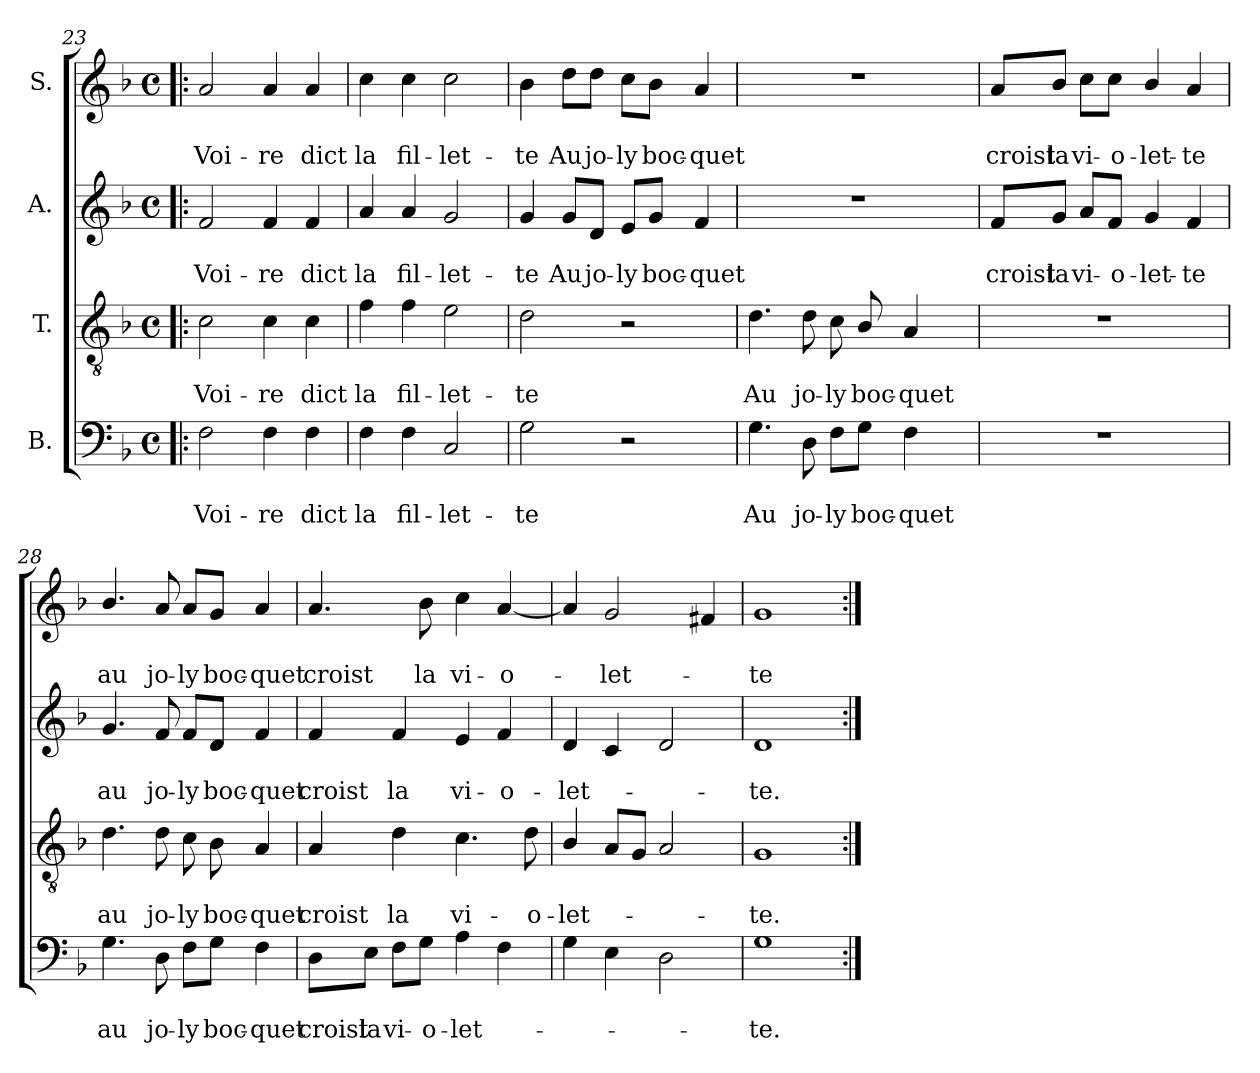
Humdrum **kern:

**kern	**text	**text	**kern	**text	**text	**kern	**text	**text	**kern	**text	**text
*part4	*part4	*part4	*part3	*part3	*part3	*part2	*part2	*part2	*part1	*part1	*part1
*staff4	*staff4	*staff4	*staff3	*staff3	*staff3	*staff2	*staff2	*staff2	*staff1	*staff1	*staff1
*I"B.	*	*	*I"T.	*	*	*I"A.	*	*	*I"S.	*	*
*clefF4	*	*	*clefGv2	*	*	*clefG2	*	*	*clefG2	*	*
*k[b-]	*	*	*k[b-]	*	*	*k[b-]	*	*	*k[b-]	*	*
*F:	*	*	*F:	*	*	*F:	*	*	*F:	*	*
*M4/4	*	*	*M4/4	*	*	*M4/4	*	*	*M4/4	*	*
*met(c)	*	*	*met(c)	*	*	*met(c)	*	*	*met(c)	*	*
=23!|:	=23!|:	=23!|:	=23!|:	=23!|:	=23!|:	=23!|:	=23!|:	=23!|:	=23!|:	=23!|:	=23!|:
2F\	.	Voi-	2c\	.	Voi-	2f/	.	Voi-	2a/	.	Voi-
4F\	.	-re	4c\	.	-re	4f/	.	-re	4a/	.	-re
4F\	.	dict	4c\	.	dict	4f/	.	dict	4a/	.	dict
=24	=24	=24	=24	=24	=24	=24	=24	=24	=24	=24	=24
4F\	.	la	4f\	.	la	4a/	.	la	4cc\	.	la
4F\	.	fil-	4f\	.	fil-	4a/	.	fil-	4cc\	.	fil-
2C/	.	-let-	2e\	.	-let-	2g/	.	-let-	2cc\	.	-let-
=25	=25	=25	=25	=25	=25	=25	=25	=25	=25	=25	=25
2G\	.	-te	2d\	.	-te	4g/	.	-te	4b-\	.	-te
.	.	.	.	.	.	8g/L	.	Au	8dd\L	.	Au
.	.	.	.	.	.	8d/J	.	jo-	8dd\J	.	jo-
2r	.	.	2r	.	.	8e/L	.	-ly	8cc\L	.	-ly
.	.	.	.	.	.	8g/J	.	boc-	8b-\J	.	boc-
.	.	.	.	.	.	4f/	.	-quet	4a/	.	-quet
=26	=26	=26	=26	=26	=26	=26	=26	=26	=26	=26	=26
4.G\	.	Au	4.d\	.	Au	1r	.	.	1r	.	.
8D\	.	jo-	8d\	.	jo-	.	.	.	.	.	.
8F\L	.	-ly	8c\	.	-ly	.	.	.	.	.	.
8G\J	.	boc-	8B-/	.	boc-	.	.	.	.	.	.
4F\	.	-quet	4A/	.	-quet	.	.	.	.	.	.
=27	=27	=27	=27	=27	=27	=27	=27	=27	=27	=27	=27
1r	.	.	1r	.	.	8f/L	.	croist	8a/L	.	croist
.	.	.	.	.	.	8g/J	.	la	8b-/J	.	la
.	.	.	.	.	.	8a/L	.	vi-	8cc\L	.	vi-
.	.	.	.	.	.	8f/J	.	-o-	8cc\J	.	-o-
.	.	.	.	.	.	4g/	.	-let-	4b-/	.	-let-
.	.	.	.	.	.	4f/	.	-te	4a/	.	-te
!!LO:LB:g=z
=28	=28	=28	=28	=28	=28	=28	=28	=28	=28	=28	=28
4.G\	.	au	4.d\	.	au	4.g/	.	au	4.b-/	.	au
8D\	.	jo-	8d\	.	jo-	8f/	.	jo-	8a/	.	jo-
8F\L	.	-ly	8c\	.	-ly	8f/L	.	-ly	8a/L	.	-ly
8G\J	.	boc-	8B-\	.	boc-	8d/J	.	boc-	8g/J	.	boc-
4F\	.	-quet	4A/	.	-quet	4f/	.	-quet	4a/	.	-quet
=29	=29	=29	=29	=29	=29	=29	=29	=29	=29	=29	=29
8D\L	.	croist	4A/	.	croist	4f/	.	croist	4.a/	.	croist
8E\J	.	la	.	.	.	.	.	.	.	.	.
8F\L	.	vi-	4d\	.	la	4f/	.	la	.	.	.
8G\J	.	-o-	.	.	.	.	.	.	8b-\	.	la
4A\	.	-let-	4.c\	.	vi-	4e/	.	vi-	4cc\	.	vi-
4F\	.	.	.	.	.	4f/	.	-o-	[4a/	.	-o-
.	.	.	8d\	.	-o-	.	.	.	.	.	.
=30	=30	=30	=30	=30	=30	=30	=30	=30	=30	=30	=30
4G\	.	.	4B-/	.	-let-	4d/	.	-let-	4a/]	.	.
4E\	.	.	8A/L	.	.	4c/	.	.	2g/	.	-let-
.	.	.	8G/J	.	.	.	.	.	.	.	.
2D\	.	.	2A/	.	.	2d/	.	.	.	.	.
.	.	.	.	.	.	.	.	.	4f#X/	.	.
=31	=31	=31	=31	=31	=31	=31	=31	=31	=31	=31	=31
1G	.	-te.	1G	.	-te.	1d	.	-te.	1g	.	-te
=:|!	=:|!	=:|!	=:|!	=:|!	=:|!	=:|!	=:|!	=:|!	=:|!	=:|!	=:|!
*-	*-	*-	*-	*-	*-	*-	*-	*-	*-	*-	*-
